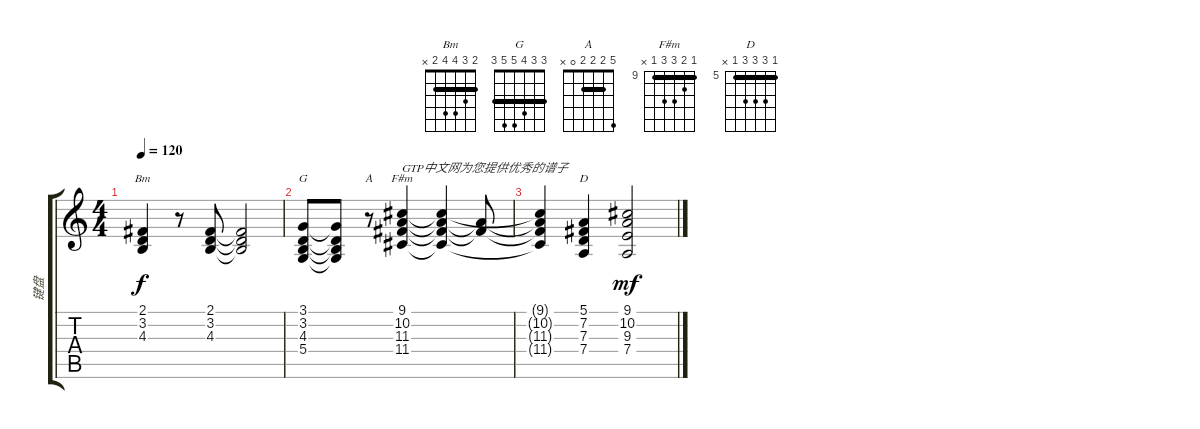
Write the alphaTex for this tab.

\track ("键盘" "键盘") {instrument synthstrings1}
\staff {score tabs}
\tuning (E4 B3 G3 D3 A2 E2) {hide}
\chord ("Bm" 2 3 4 4 2 x) {barre 2}
\chord ("G" 3 3 4 5 5 3) {barre 3}
\chord ("A" 5 2 2 2 0 x) {barre 2}
\chord ("F#m" 9 10 11 11 9 x) {firstfret 9 barre 9}
\chord ("D" 5 7 7 7 5 x) {firstfret 5 barre 5}
\ts (4 4)
\tempo 120
\clef g2
\ks c
(2.1{t} 3.2{t} 4.3{t}).4{ch "Bm" dy f} r.8 (2.1 3.2 4.3).8 (2.1{t} 3.2{t} 4.3{t}).2 |
(3.1 3.2 4.3 5.4).8{ch "G"} (3.1{t} 3.2{t} 4.3{t} 5.4{t}).8 r.8{ch "A"} (9.1 10.2 11.3 11.4).4{ch "F#m" txt "GTP中文网为您提供优秀的谱子"} (9.1{t} 10.2{t} 11.3{t} 11.4{t}).4 (10.2{t} 11.3{t}).8 |
(9.1{t} 10.2{t} 11.3{t} 11.4{t}).4 (5.1 7.2 7.3 7.4).4{ch "D"} (9.1 10.2 9.3 7.4).2{dy mf}
